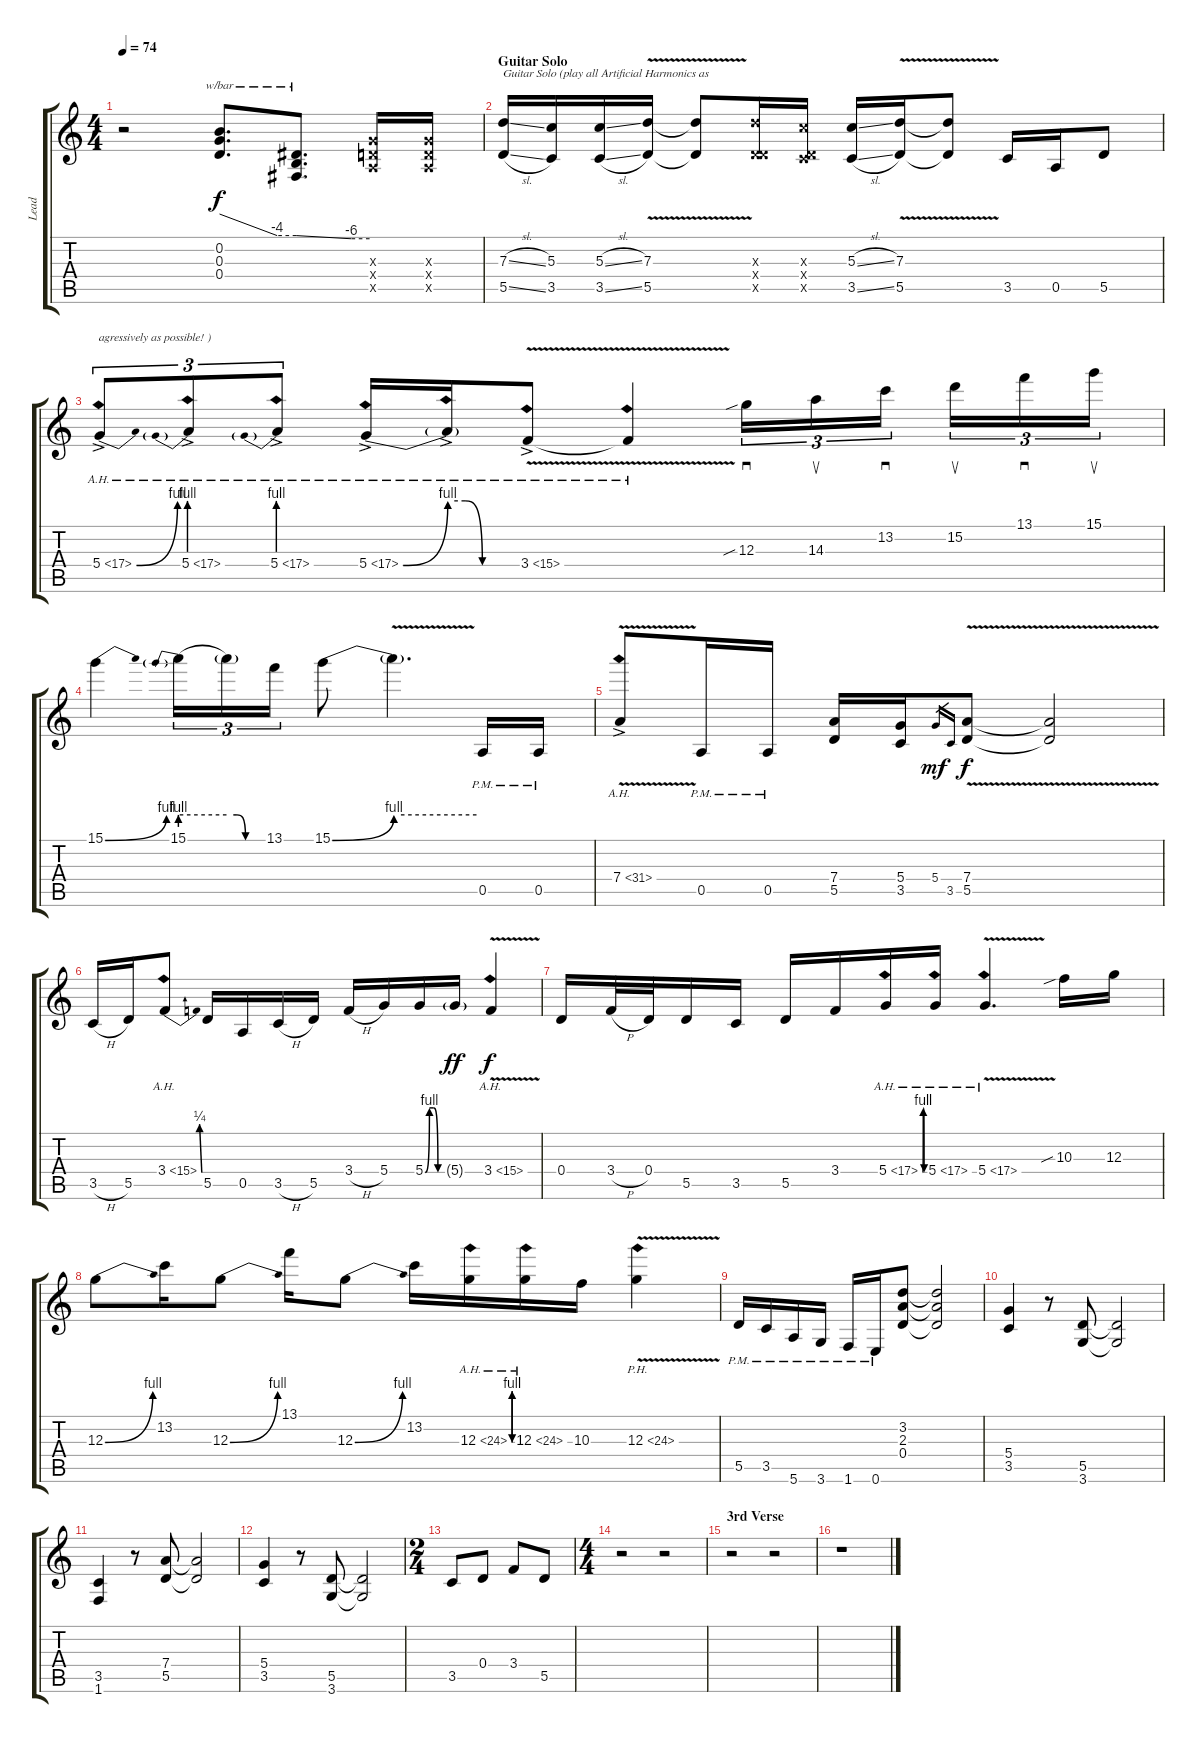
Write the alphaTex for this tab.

\track ("Lead" "Lead") {instrument overdrivenguitar}
\staff {score tabs}
\tuning (E4 B3 G3 D3 A2 E2) {hide}
\ts (4 4)
\tempo 74
\clef g2
\ks c
r.2{dy f} (0.2 0.3 0.4).8{d tbe (custom default 0 0 45 -16 60 -16)} (0.2{t} 0.3{t} 0.4{t}).8{d tbe (custom default 0 -16 45 -24 60 -24)} (0.3{x} 0.4{x} 0.5{x}).16 (0.3{x} 0.4{x} 0.5{x}).16 |
\section ("" "Guitar Solo")
(7.3{sl} 5.5{sl}).16{txt "Guitar Solo (play all Artificial Harmonics as "} (5.3 3.5).16 (5.3{sl} 3.5{sl}).16 (7.3{v} 5.5{v}).16 (7.3{t} 5.5{v t}).8 (7.3{x} 0.4{x} 5.5{x}).16 (5.3{x} 0.4{x} 3.5{x}).16 (5.3{sl} 3.5{sl}).16 (7.3{v} 5.5{v}).16 (7.3{v t} 5.5{v t}).8 3.5.16 0.5.16 5.5.8 |
5.4{be (bend 0 0 60 4) ah 12 ac}.8{tu (3 2) txt "agressively as possible! )"} 5.4{be (prebend 0 4 60 4) ah 12 ac}.8{tu (3 2)} 5.4{be (prebend 0 4 60 4) ah 12 ac}.8{tu (3 2)} 5.4{be (bend 0 0 60 4) ah 12 ac}.16 5.4{be (custom 0 4 15 4 30 0 60 0) ah 12 ac t}.16 3.4{ah 12 v ac}.8 3.4{ah 12 v t}.4 12.3{sib}.16{sd tu (3 2)} 14.3.16{su tu (3 2)} 13.2.16{sd tu (3 2)} 15.2.16{su tu (3 2)} 13.1.16{sd tu (3 2)} 15.1.16{su tu (3 2)} |
15.1{be (bend 0 0 60 4)}.4 15.1{be (prebend 0 4 60 4)}.16{tu (3 2)} 15.1{be (custom 0 4 15 4 30 0 60 0) t}.16{tu (3 2)} 13.1.16{tu (3 2)} 15.1{be (bend 0 0 60 4)}.8 15.1{be (hold 0 4 60 4) v t}.4{d} 0.5{pm}.16 0.5{pm}.16 |
7.4{ah 24 v ac}.8{txt " "} 0.5{pm}.16 0.5{pm}.16 (7.4 5.5).16 (5.4 3.5).16 5.4.16{gr dy mf} 3.5.16{gr} (7.4{v} 5.5{v}).8{dy f} (7.4{v t} 5.5{v t}).2 |
3.5{h}.16 5.5.16 3.4{be (bend 0 0 60 1) ah 12}.8 5.5.16 0.5.16 3.5{h}.16 5.5.16 3.4{h}.16 5.4.16 5.4{be (custom 0 0 15 4 30 4 45 0 60 0)}.16 5.4{g}.16{dy ff} 3.4{ah 12 v}.4{dy f} |
0.4.16 3.4{h}.32 0.4.32 5.5.16 3.5.16 5.5.16 3.4.16 5.4{be (custom 0 0 15 4 30 4 45 0 60 0) ah 12}.16 5.4{ah 12}.16 5.4{ah 12 v}.4{d} 10.3{sib}.16 12.3.16 |
12.3{be (bend 0 0 60 4)}.8 13.2.16 12.3{be (bend 0 0 60 4)}.8 13.1.16 12.3{be (bend 0 0 60 4)}.8 13.2.16 12.3{be (custom 0 0 15 4 30 4 45 0 60 0) ah 12}.16 12.3{ah 12}.16 10.3.16 12.3{ph 12 v}.4 |
5.5{pm}.16 3.5{pm}.16 5.6{pm}.16 3.6{pm}.16 1.6{pm}.16 0.6{pm}.16 (3.2 2.3 0.4).8 (3.2{t} 2.3{t} 0.4{t}).2 |
(5.4 3.5).4 r.8 (5.5 3.6).8 (5.5{t} 3.6{t}).2 |
(3.5 1.6).4 r.8 (7.4 5.5).8 (7.4{t} 5.5{t}).2 |
(5.4 3.5).4 r.8 (5.5 3.6).8 (5.5{t} 3.6{t}).2 |
\ts (2 4)
3.5.8 0.4.8 3.4.8 5.5.8 |
\ts (4 4)
r.2 r.2 |
\section ("" "3rd Verse")
r.2 r.2 |
r.1
